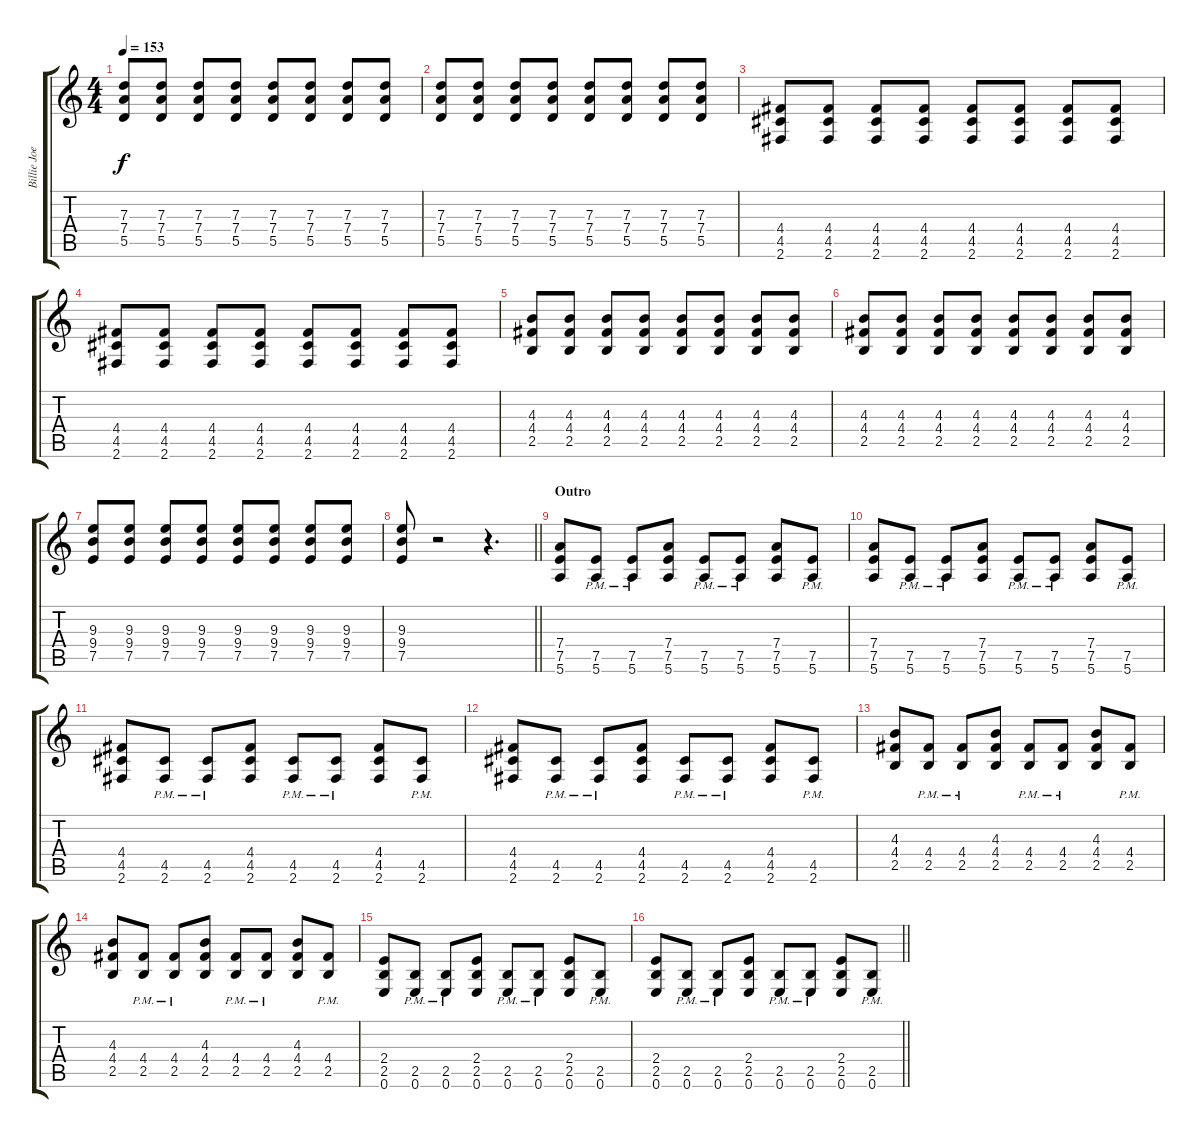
\track ("Billie Joe Armstrong (Guitar)" "Billie Joe") {instrument distortionguitar}
\staff {score tabs}
\tuning (E4 B3 G3 D3 A2 E2) {hide}
\ts (4 4)
\tempo 153
\clef g2
\ks c
(7.3 7.4 5.5).8{dy f} (7.3 7.4 5.5).8 (7.3 7.4 5.5).8 (7.3 7.4 5.5).8 (7.3 7.4 5.5).8 (7.3 7.4 5.5).8 (7.3 7.4 5.5).8 (7.3 7.4 5.5).8 |
(7.3 7.4 5.5).8 (7.3 7.4 5.5).8 (7.3 7.4 5.5).8 (7.3 7.4 5.5).8 (7.3 7.4 5.5).8 (7.3 7.4 5.5).8 (7.3 7.4 5.5).8 (7.3 7.4 5.5).8 |
(4.4 4.5 2.6).8 (4.4 4.5 2.6).8 (4.4 4.5 2.6).8 (4.4 4.5 2.6).8 (4.4 4.5 2.6).8 (4.4 4.5 2.6).8 (4.4 4.5 2.6).8 (4.4 4.5 2.6).8 |
(4.4 4.5 2.6).8 (4.4 4.5 2.6).8 (4.4 4.5 2.6).8 (4.4 4.5 2.6).8 (4.4 4.5 2.6).8 (4.4 4.5 2.6).8 (4.4 4.5 2.6).8 (4.4 4.5 2.6).8 |
(4.3 4.4 2.5).8 (4.3 4.4 2.5).8 (4.3 4.4 2.5).8 (4.3 4.4 2.5).8 (4.3 4.4 2.5).8 (4.3 4.4 2.5).8 (4.3 4.4 2.5).8 (4.3 4.4 2.5).8 |
(4.3 4.4 2.5).8 (4.3 4.4 2.5).8 (4.3 4.4 2.5).8 (4.3 4.4 2.5).8 (4.3 4.4 2.5).8 (4.3 4.4 2.5).8 (4.3 4.4 2.5).8 (4.3 4.4 2.5).8 |
(9.3 9.4 7.5).8 (9.3 9.4 7.5).8 (9.3 9.4 7.5).8 (9.3 9.4 7.5).8 (9.3 9.4 7.5).8 (9.3 9.4 7.5).8 (9.3 9.4 7.5).8 (9.3 9.4 7.5).8 |
\barLineRight lightlight
(9.3 9.4 7.5).8 r.2 r.4{d} |
\section ("" "Outro")
(7.4 7.5 5.6).8{volume 13 instrument electricguitarclean} (7.5{pm} 5.6{pm}).8 (7.5{pm} 5.6{pm}).8 (7.4 7.5 5.6).8 (7.5{pm} 5.6{pm}).8 (7.5{pm} 5.6{pm}).8 (7.4 7.5 5.6).8 (7.5 5.6{pm}).8 |
(7.4 7.5 5.6).8 (7.5{pm} 5.6{pm}).8 (7.5{pm} 5.6{pm}).8 (7.4 7.5 5.6).8 (7.5{pm} 5.6{pm}).8 (7.5{pm} 5.6{pm}).8 (7.4 7.5 5.6).8 (7.5 5.6{pm}).8 |
(4.4 4.5 2.6).8 (4.5{pm} 2.6{pm}).8 (4.5{pm} 2.6{pm}).8 (4.4 4.5 2.6).8 (4.5{pm} 2.6{pm}).8 (4.5{pm} 2.6{pm}).8 (4.4 4.5 2.6).8 (4.5{pm} 2.6).8 |
(4.4 4.5 2.6).8 (4.5{pm} 2.6{pm}).8 (4.5{pm} 2.6{pm}).8 (4.4 4.5 2.6).8 (4.5{pm} 2.6{pm}).8 (4.5{pm} 2.6{pm}).8 (4.4 4.5 2.6).8 (4.5{pm} 2.6).8 |
(4.3 4.4 2.5).8 (4.4{pm} 2.5{pm}).8 (4.4{pm} 2.5{pm}).8 (4.3 4.4 2.5).8 (4.4{pm} 2.5{pm}).8 (4.4{pm} 2.5{pm}).8 (4.3 4.4 2.5).8 (4.4{pm} 2.5).8 |
(4.3 4.4 2.5).8 (4.4{pm} 2.5{pm}).8 (4.4{pm} 2.5{pm}).8 (4.3 4.4 2.5).8 (4.4{pm} 2.5{pm}).8 (4.4{pm} 2.5{pm}).8 (4.3 4.4 2.5).8 (4.4{pm} 2.5).8 |
(2.4 2.5 0.6).8 (2.5{pm} 0.6{pm}).8 (2.5{pm} 0.6{pm}).8 (2.4 2.5 0.6).8 (2.5{pm} 0.6{pm}).8 (2.5{pm} 0.6{pm}).8 (2.4 2.5 0.6).8 (2.5 0.6{pm}).8 |
\barLineRight lightlight
(2.4 2.5 0.6).8 (2.5{pm} 0.6{pm}).8 (2.5{pm} 0.6{pm}).8 (2.4 2.5 0.6).8 (2.5{pm} 0.6{pm}).8 (2.5{pm} 0.6{pm}).8 (2.4 2.5 0.6).8 (2.5 0.6{pm}).8
